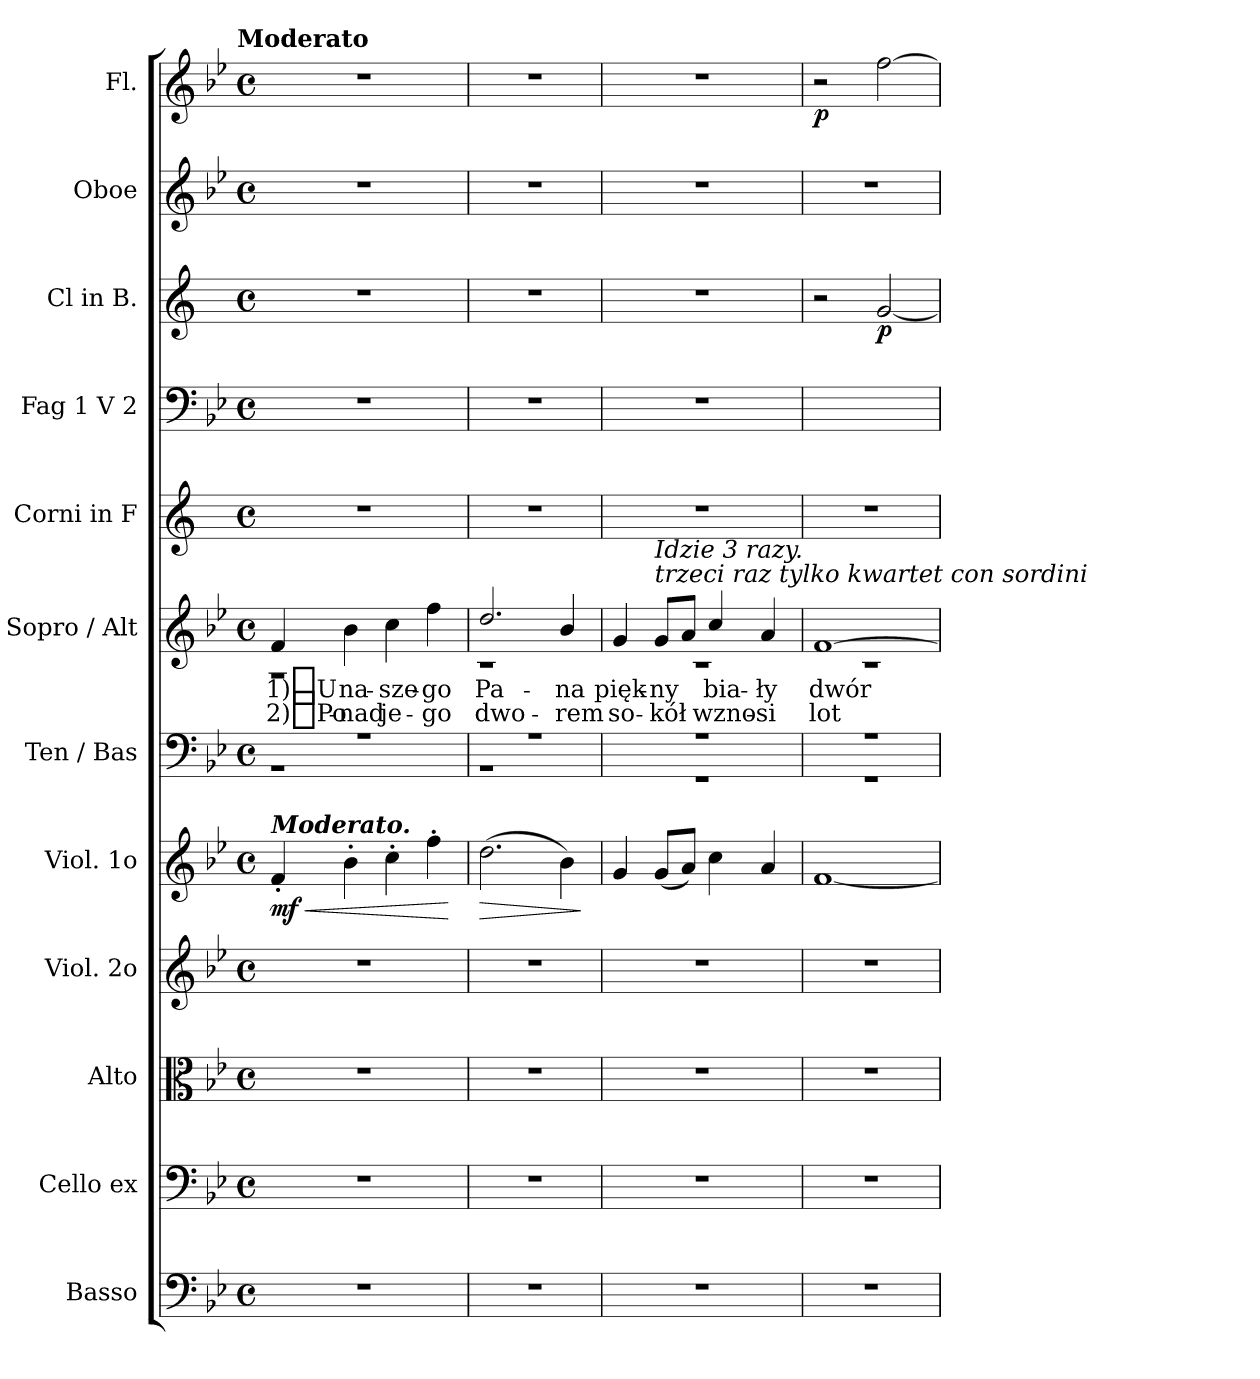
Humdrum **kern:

**kern	**kern	**kern	**kern	**kern	**dynam	**kern	**kern	**text	**text	**dynam	**kern	**kern	**kern	**dynam	**kern	**kern	**dynam
*part12	*part11	*part10	*part9	*part8	*part8	*part7	*part6	*part6	*part6	*part6	*part5	*part4	*part3	*part3	*part2	*part1	*part1
*staff12	*staff11	*staff10	*staff9	*staff8	*staff8	*staff7	*staff6	*staff6	*staff6	*staff6	*staff5	*staff4	*staff3	*staff3	*staff2	*staff1	*staff1
*I"Basso	*I"Cello ex	*I"Alto	*I"Viol. 2o	*I"Viol. 1o	*	*I"Ten / Bas	*I"Sopro / Alt	*	*	*	*I"Corni in F	*I"Fag 1 V 2	*I"Cl in B.	*	*I"Oboe	*I"Fl.	*
*I'B	*	*I'A	*	*	*	*I'B	*I'A	*	*	*	*	*I'V	*I'Cl	*	*I'Ob	*I'Fl	*
*clefF4	*clefF4	*clefC3	*clefG2	*clefG2	*	*clefF4	*clefG2	*	*	*	*clefG2	*clefF4	*clefG2	*	*clefG2	*clefG2	*
*	*	*	*	*	*	*	*	*	*	*	*ITrd4c7	*	*ITrd1c2	*	*	*	*
*k[b-e-]	*k[b-e-]	*k[b-e-]	*k[b-e-]	*k[b-e-]	*	*k[b-e-]	*k[b-e-]	*	*	*	*k[b-]	*k[b-e-]	*k[b-e-]	*	*k[b-e-]	*k[b-e-]	*
!!LO:TX:omd:t=Moderato
*M4/4	*M4/4	*M4/4	*M4/4	*M4/4	*	*M4/4	*M4/4	*	*	*	*M4/4	*M4/4	*M4/4	*	*M4/4	*M4/4	*
*met(c)	*met(c)	*met(c)	*met(c)	*met(c)	*	*met(c)	*met(c)	*	*	*	*met(c)	*met(c)	*met(c)	*	*met(c)	*met(c)	*
*MM92	*MM92	*MM92	*MM92	*MM92	*	*MM92	*MM92	*	*	*	*MM92	*MM92	*MM92	*	*MM92	*MM92	*
=1	=1	=1	=1	=1	=1	=1	=1	=1	=1	=1	=1	=1	=1	=1	=1	=1	=1
!	!	!	!	!	!	!	!LO:TX:a:color=crimson:t=⚠	!	!	!	!	!	!	!	!	!	!
!	!	!	!	!LO:TX:a:Bi:t=Moderato.	!	!	!	!	!	!	!	!	!	!	!	!	!
!	!	!	!	!	!LO:HP:b	!	!	!	!	!LO:DY:b	!	!	!	!	!	!	!
*	*	*	*	*	*	*^	*^	*	*	*	*	*	*	*	*	*	*
1r	1r	1r	1r	4f'/	< mf	1rA	1r	4f/	1r	1)_U	2)_Po-	mf	1r	1r	1r	.	1r	1r	.
.	.	.	.	4b-'\	.	.	.	4b-\	.	na-	-nad	.	.	.	.	.	.	.	.
.	.	.	.	4cc'\	.	.	.	4cc\	.	-sze-	je-	.	.	.	.	.	.	.	.
.	.	.	.	4ff'\	.	.	.	4ff\	.	-go	-go	.	.	.	.	.	.	.	.
*	*	*	*	*	*	*v	*v	*	*	*	*	*	*	*	*	*	*	*	*
*	*	*	*	*	*	*	*v	*v	*	*	*	*	*	*	*	*	*	*
.	.	.	.	.	[	.	.	.	.	.	.	.	.	.	.	.	.
=2	=2	=2	=2	=2	=2	=2	=2	=2	=2	=2	=2	=2	=2	=2	=2	=2	=2
!	!	!	!	!	!LO:HP:b	!	!	!	!	!	!	!	!	!	!	!	!
*	*	*	*	*	*	*^	*^	*	*	*	*	*	*	*	*	*	*
1r	1r	1r	1r	(2.dd\	>	1rA	1r	2.dd/	1r	Pa-	dwo-	.	1r	1r	1r	.	1r	1r	.
.	.	.	.	4b-\)	.	.	.	4b-/	.	-na	-rem	.	.	.	.	.	.	.	.
*	*	*	*	*	*	*v	*v	*	*	*	*	*	*	*	*	*	*	*	*
*	*	*	*	*	*	*	*v	*v	*	*	*	*	*	*	*	*	*	*
.	.	.	.	.	]	.	.	.	.	.	.	.	.	.	.	.	.
=3	=3	=3	=3	=3	=3	=3	=3	=3	=3	=3	=3	=3	=3	=3	=3	=3	=3
*	*	*	*	*	*	*^	*^	*	*	*	*	*	*	*	*	*	*
1r	1r	1r	1r	4g/	.	1rA	1r	4g/	1r	pięk-	so-	.	1r	1r	1r	.	1r	1r	.
!	!	!	!	!	!	!	!	!LO:TX:a:i:t=trzeci raz tylko kwartet con sordini	!	!	!	!	!	!	!	!	!	!	!
!	!	!	!	!	!	!	!	!LO:TX:a:i:t=Idzie 3 razy.	!	!	!	!	!	!	!	!	!	!	!
.	.	.	.	(8g/L	.	.	.	8g/L	.	-ny	-kół	.	.	.	.	.	.	.	.
.	.	.	.	8a/J)	.	.	.	8a/J	.	.	.	.	.	.	.	.	.	.	.
.	.	.	.	4cc\	.	.	.	4cc/	.	bia-	wzno-	.	.	.	.	.	.	.	.
.	.	.	.	4a/	.	.	.	4a/	.	-ły	-si	.	.	.	.	.	.	.	.
=4	=4	=4	=4	=4	=4	=4	=4	=4	=4	=4	=4	=4	=4	=4	=4	=4	=4	=4	=4
1r	1r	1r	1r	[1f	.	1rA	1r	[1f	1r	dwór	lot	.	1r	1ryy	2r	.	1r	2r	p
.	.	.	.	.	.	.	.	.	.	.	.	.	.	.	[2f/	p	.	[2ff\	.
*	*	*	*	*	*	*v	*v	*	*	*	*	*	*	*	*	*	*	*	*
*	*	*	*	*	*	*	*v	*v	*	*	*	*	*	*	*	*	*	*
=	=	=	=	=	=	=	=	=	=	=	=	=	=	=	=	=	=
*-	*-	*-	*-	*-	*-	*-	*-	*-	*-	*-	*-	*-	*-	*-	*-	*-	*-
